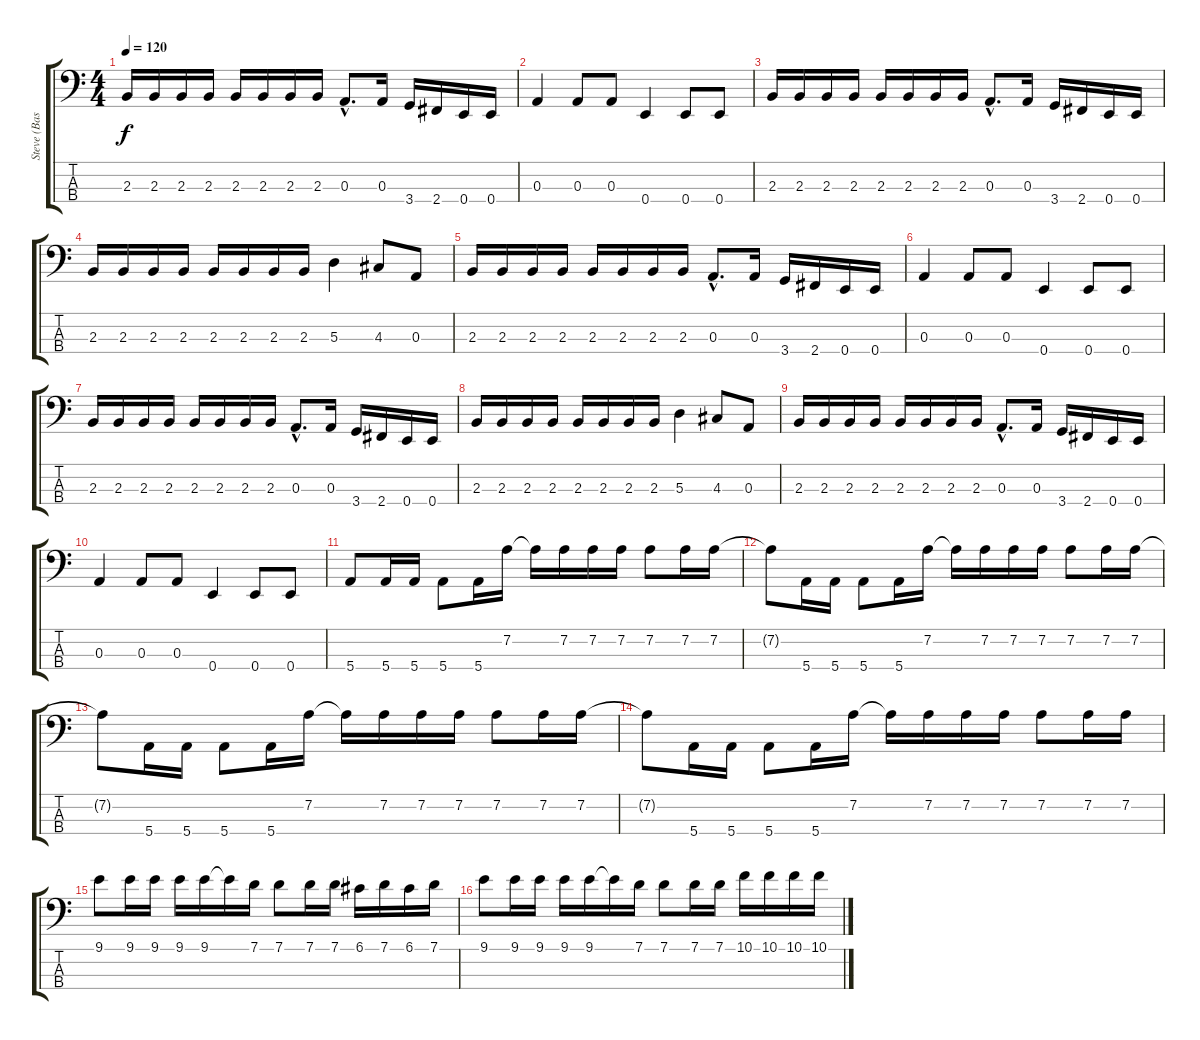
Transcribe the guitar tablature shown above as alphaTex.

\track ("Steve (Bass)" "Steve (Bas") {instrument electricbasspick}
\staff {score tabs}
\tuning (G2 D2 A1 E1) {hide}
\ts (4 4)
\tempo 120
\clef f4
\ks c
2.3.16{dy f} 2.3.16 2.3.16 2.3.16 2.3.16 2.3.16 2.3.16 2.3.16 0.3{hac}.8{d} 0.3.16 3.4.16 2.4.16 0.4.16 0.4.16 |
0.3.4 0.3.8 0.3.8 0.4.4 0.4.8 0.4.8 |
2.3.16 2.3.16 2.3.16 2.3.16 2.3.16 2.3.16 2.3.16 2.3.16 0.3{hac}.8{d} 0.3.16 3.4.16 2.4.16 0.4.16 0.4.16 |
2.3.16 2.3.16 2.3.16 2.3.16 2.3.16 2.3.16 2.3.16 2.3.16 5.3.4 4.3.8 0.3.8 |
2.3.16 2.3.16 2.3.16 2.3.16 2.3.16 2.3.16 2.3.16 2.3.16 0.3{hac}.8{d} 0.3.16 3.4.16 2.4.16 0.4.16 0.4.16 |
0.3.4 0.3.8 0.3.8 0.4.4 0.4.8 0.4.8 |
2.3.16 2.3.16 2.3.16 2.3.16 2.3.16 2.3.16 2.3.16 2.3.16 0.3{hac}.8{d} 0.3.16 3.4.16 2.4.16 0.4.16 0.4.16 |
2.3.16 2.3.16 2.3.16 2.3.16 2.3.16 2.3.16 2.3.16 2.3.16 5.3.4 4.3.8 0.3.8 |
2.3.16 2.3.16 2.3.16 2.3.16 2.3.16 2.3.16 2.3.16 2.3.16 0.3{hac}.8{d} 0.3.16 3.4.16 2.4.16 0.4.16 0.4.16 |
0.3.4 0.3.8 0.3.8 0.4.4 0.4.8 0.4.8 |
5.4.8 5.4.16 5.4.16 5.4.8 5.4.16 7.2.16 7.2{t}.16 7.2.16 7.2.16 7.2.16 7.2.8 7.2.16 7.2.16 |
7.2{t}.8 5.4.16 5.4.16 5.4.8 5.4.16 7.2.16 7.2{t}.16 7.2.16 7.2.16 7.2.16 7.2.8 7.2.16 7.2.16 |
7.2{t}.8 5.4.16 5.4.16 5.4.8 5.4.16 7.2.16 7.2{t}.16 7.2.16 7.2.16 7.2.16 7.2.8 7.2.16 7.2.16 |
7.2{t}.8 5.4.16 5.4.16 5.4.8 5.4.16 7.2.16 7.2{t}.16 7.2.16 7.2.16 7.2.16 7.2.8 7.2.16 7.2.16 |
9.1.8 9.1.16 9.1.16 9.1.16 9.1.16 9.1{t}.16 7.1.16 7.1.8 7.1.16 7.1.16 6.1.16 7.1.16 6.1.16 7.1.16 |
9.1.8 9.1.16 9.1.16 9.1.16 9.1.16 9.1{t}.16 7.1.16 7.1.8 7.1.16 7.1.16 10.1.16 10.1.16 10.1.16 10.1.16
